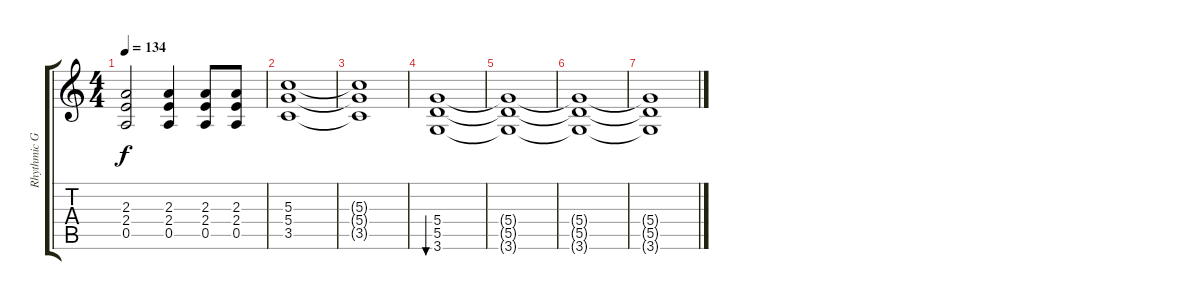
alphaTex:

\track ("Rhythmic Guitar" "Rhythmic G") {instrument distortionguitar}
\staff {score tabs}
\tuning (E4 B3 G3 D3 A2 E2) {hide}
\ts (4 4)
\tempo 134
\clef g2
\ks c
(2.3 2.4 0.5).2{dy f} (2.3 2.4 0.5).4 (2.3 2.4 0.5).8 (2.3 2.4 0.5).8 |
(5.3 5.4 3.5).1 |
(5.3{t} 5.4{t} 3.5{t}).1 |
(5.4 5.5 3.6).1{bu 240} |
(5.4{t} 5.5{t} 3.6{t}).1 |
(5.4{t} 5.5{t} 3.6{t}).1 |
(5.4{t} 5.5{t} 3.6{t}).1
